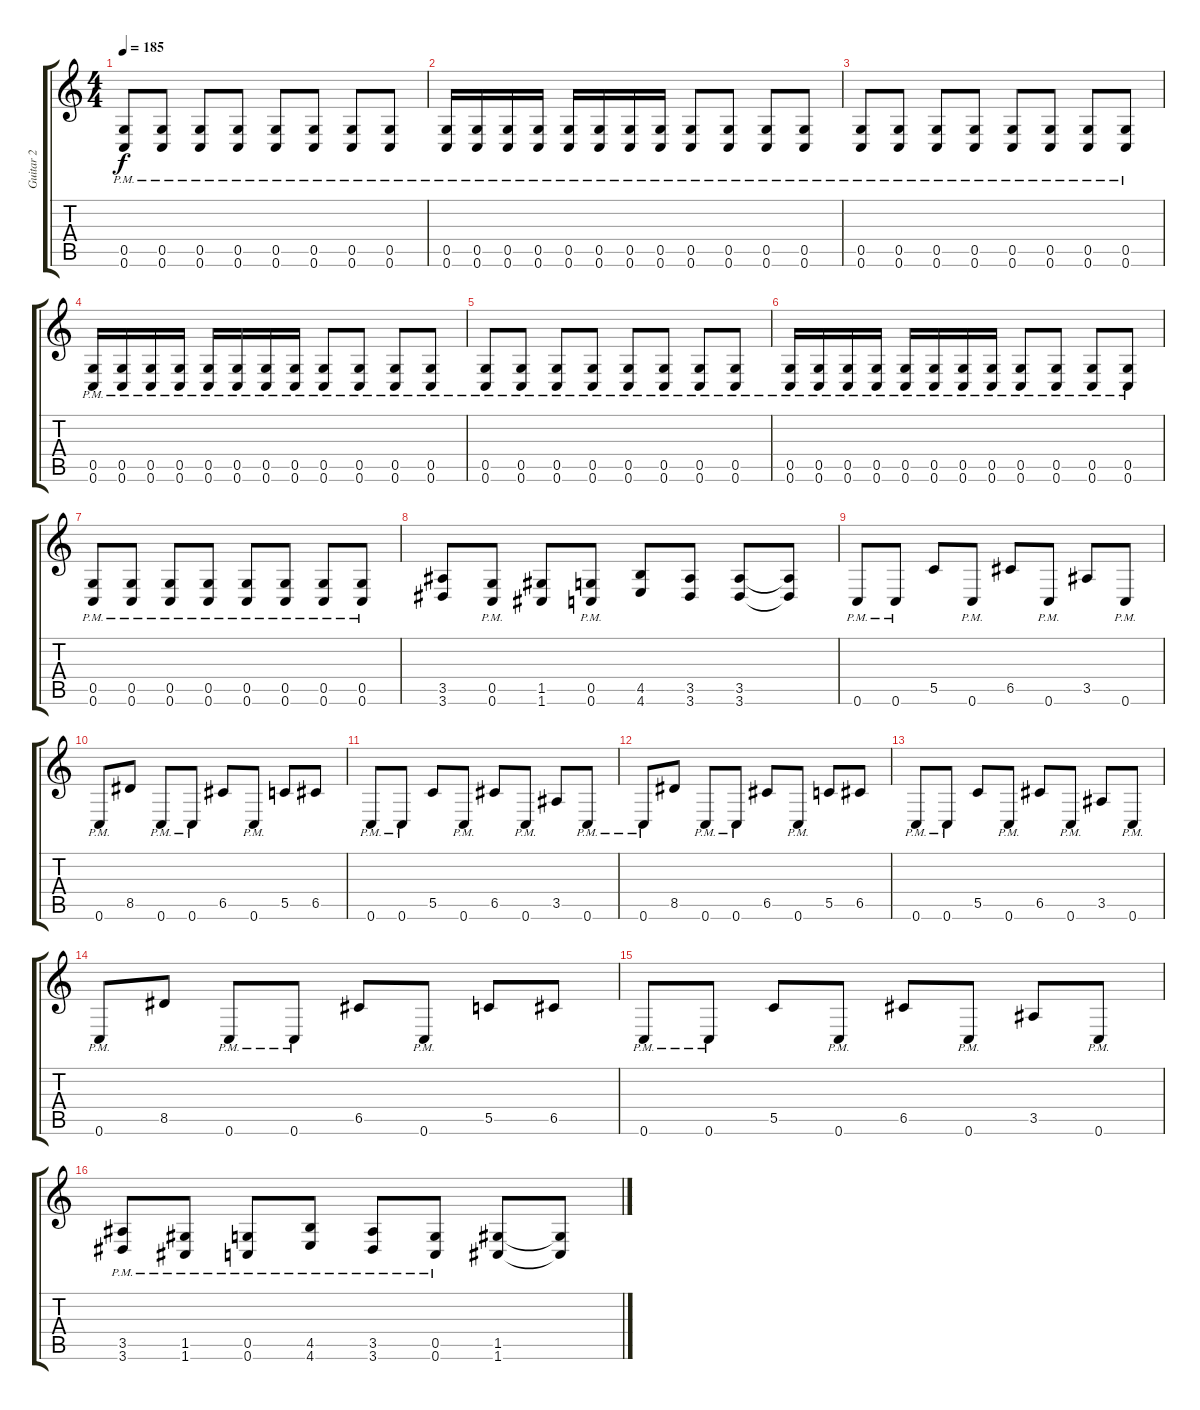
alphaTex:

\track ("Guitar 2" "Guitar 2") {instrument distortionguitar}
\staff {score tabs}
\tuning (D4 A3 F3 C3 G2 C2) {hide}
\ts (4 4)
\tempo 185
\clef g2
\ks c
(0.5{pm} 0.6{pm}).8{dy f instrument distortionguitar} (0.5{pm} 0.6{pm}).8 (0.5{pm} 0.6{pm}).8 (0.5{pm} 0.6{pm}).8 (0.5{pm} 0.6{pm}).8 (0.5{pm} 0.6{pm}).8 (0.5{pm} 0.6{pm}).8 (0.5{pm} 0.6{pm}).8 |
(0.5{pm} 0.6{pm}).16 (0.5{pm} 0.6{pm}).16 (0.5{pm} 0.6{pm}).16 (0.5{pm} 0.6{pm}).16 (0.5{pm} 0.6{pm}).16 (0.5{pm} 0.6{pm}).16 (0.5{pm} 0.6{pm}).16 (0.5{pm} 0.6{pm}).16 (0.5{pm} 0.6{pm}).8 (0.5{pm} 0.6{pm}).8 (0.5{pm} 0.6{pm}).8 (0.5{pm} 0.6{pm}).8 |
(0.5{pm} 0.6{pm}).8 (0.5{pm} 0.6{pm}).8 (0.5{pm} 0.6{pm}).8 (0.5{pm} 0.6{pm}).8 (0.5{pm} 0.6{pm}).8 (0.5{pm} 0.6{pm}).8 (0.5{pm} 0.6{pm}).8 (0.5{pm} 0.6{pm}).8 |
(0.5{pm} 0.6{pm}).16 (0.5{pm} 0.6{pm}).16 (0.5{pm} 0.6{pm}).16 (0.5{pm} 0.6{pm}).16 (0.5{pm} 0.6{pm}).16 (0.5{pm} 0.6{pm}).16 (0.5{pm} 0.6{pm}).16 (0.5{pm} 0.6{pm}).16 (0.5{pm} 0.6{pm}).8 (0.5{pm} 0.6{pm}).8 (0.5{pm} 0.6{pm}).8 (0.5{pm} 0.6{pm}).8 |
(0.5{pm} 0.6{pm}).8 (0.5{pm} 0.6{pm}).8 (0.5{pm} 0.6{pm}).8 (0.5{pm} 0.6{pm}).8 (0.5{pm} 0.6{pm}).8 (0.5{pm} 0.6{pm}).8 (0.5{pm} 0.6{pm}).8 (0.5{pm} 0.6{pm}).8 |
(0.5{pm} 0.6{pm}).16 (0.5{pm} 0.6{pm}).16 (0.5{pm} 0.6{pm}).16 (0.5{pm} 0.6{pm}).16 (0.5{pm} 0.6{pm}).16 (0.5{pm} 0.6{pm}).16 (0.5{pm} 0.6{pm}).16 (0.5{pm} 0.6{pm}).16 (0.5{pm} 0.6{pm}).8 (0.5{pm} 0.6{pm}).8 (0.5{pm} 0.6{pm}).8 (0.5{pm} 0.6{pm}).8 |
(0.5{pm} 0.6{pm}).8 (0.5{pm} 0.6{pm}).8 (0.5{pm} 0.6{pm}).8 (0.5{pm} 0.6{pm}).8 (0.5{pm} 0.6{pm}).8 (0.5{pm} 0.6{pm}).8 (0.5{pm} 0.6{pm}).8 (0.5{pm} 0.6{pm}).8 |
(3.5 3.6).8 (0.5{pm} 0.6{pm}).8 (1.5 1.6).8 (0.5{pm} 0.6{pm}).8 (4.5 4.6).8 (3.5 3.6).8 (3.5 3.6).8 (3.5{t} 3.6{t}).8 |
0.6{pm}.8 0.6{pm}.8 5.5.8 0.6{pm}.8 6.5.8 0.6{pm}.8 3.5.8 0.6{pm}.8 |
0.6{pm}.8 8.5.8 0.6{pm}.8 0.6{pm}.8 6.5.8 0.6{pm}.8 5.5.8 6.5.8 |
0.6{pm}.8 0.6{pm}.8 5.5.8 0.6{pm}.8 6.5.8 0.6{pm}.8 3.5.8 0.6{pm}.8 |
0.6{pm}.8 8.5.8 0.6{pm}.8 0.6{pm}.8 6.5.8 0.6{pm}.8 5.5.8 6.5.8 |
0.6{pm}.8 0.6{pm}.8 5.5.8 0.6{pm}.8 6.5.8 0.6{pm}.8 3.5.8 0.6{pm}.8 |
0.6{pm}.8 8.5.8 0.6{pm}.8 0.6{pm}.8 6.5.8 0.6{pm}.8 5.5.8 6.5.8 |
0.6{pm}.8 0.6{pm}.8 5.5.8 0.6{pm}.8 6.5.8 0.6{pm}.8 3.5.8 0.6{pm}.8 |
(3.5{pm} 3.6{pm}).8 (1.5{pm} 1.6{pm}).8 (0.5{pm} 0.6{pm}).8 (4.5{pm} 4.6{pm}).8 (3.5{pm} 3.6{pm}).8 (0.5{pm} 0.6{pm}).8 (1.5 1.6).8 (1.5{t} 1.6{t}).8
